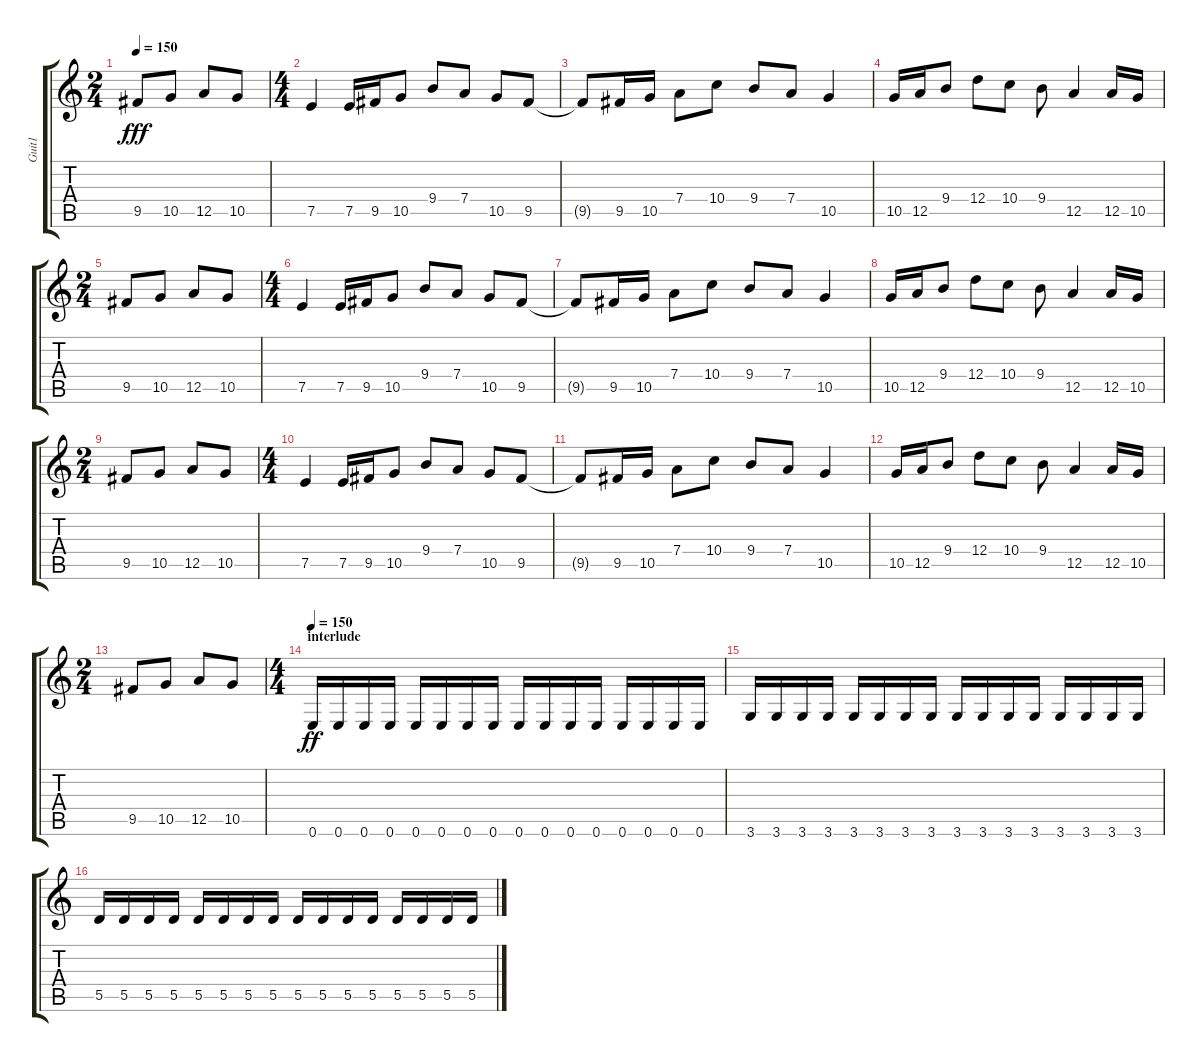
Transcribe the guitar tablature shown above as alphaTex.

\track ("Guit1" "Guit1") {instrument acousticguitarnylon}
\staff {score tabs}
\tuning (E4 B3 G3 D3 A2 E2) {hide}
\ts (2 4)
\tempo 150
\clef g2
\ks c
9.5.8{dy fff} 10.5.8 12.5.8 10.5.8 |
\ts (4 4)
7.5.4 7.5.16 9.5.16 10.5.8 9.4.8 7.4.8 10.5.8 9.5.8 |
9.5{t}.8 9.5.16 10.5.16 7.4.8 10.4.8 9.4.8 7.4.8 10.5.4 |
10.5.16 12.5.16 9.4.8 12.4.8 10.4.8 9.4.8 12.5.4 12.5.16 10.5.16 |
\ts (2 4)
9.5.8 10.5.8 12.5.8 10.5.8 |
\ts (4 4)
7.5.4 7.5.16 9.5.16 10.5.8 9.4.8 7.4.8 10.5.8 9.5.8 |
9.5{t}.8 9.5.16 10.5.16 7.4.8 10.4.8 9.4.8 7.4.8 10.5.4 |
10.5.16 12.5.16 9.4.8 12.4.8 10.4.8 9.4.8 12.5.4 12.5.16 10.5.16 |
\ts (2 4)
9.5.8 10.5.8 12.5.8 10.5.8 |
\ts (4 4)
7.5.4 7.5.16 9.5.16 10.5.8 9.4.8 7.4.8 10.5.8 9.5.8 |
9.5{t}.8 9.5.16 10.5.16 7.4.8 10.4.8 9.4.8 7.4.8 10.5.4 |
10.5.16 12.5.16 9.4.8 12.4.8 10.4.8 9.4.8 12.5.4 12.5.16 10.5.16 |
\ts (2 4)
9.5.8 10.5.8 12.5.8 10.5.8 |
\ts (4 4)
\section ("" "interlude")
\tempo 150
0.6.16{dy ff volume 11 instrument distortionguitar} 0.6.16 0.6.16 0.6.16 0.6.16 0.6.16 0.6.16 0.6.16 0.6.16 0.6.16 0.6.16 0.6.16 0.6.16 0.6.16 0.6.16 0.6.16 |
3.6.16 3.6.16 3.6.16 3.6.16 3.6.16 3.6.16 3.6.16 3.6.16 3.6.16 3.6.16 3.6.16 3.6.16 3.6.16 3.6.16 3.6.16 3.6.16 |
5.5.16 5.5.16 5.5.16 5.5.16 5.5.16 5.5.16 5.5.16 5.5.16 5.5.16 5.5.16 5.5.16 5.5.16 5.5.16 5.5.16 5.5.16 5.5.16
